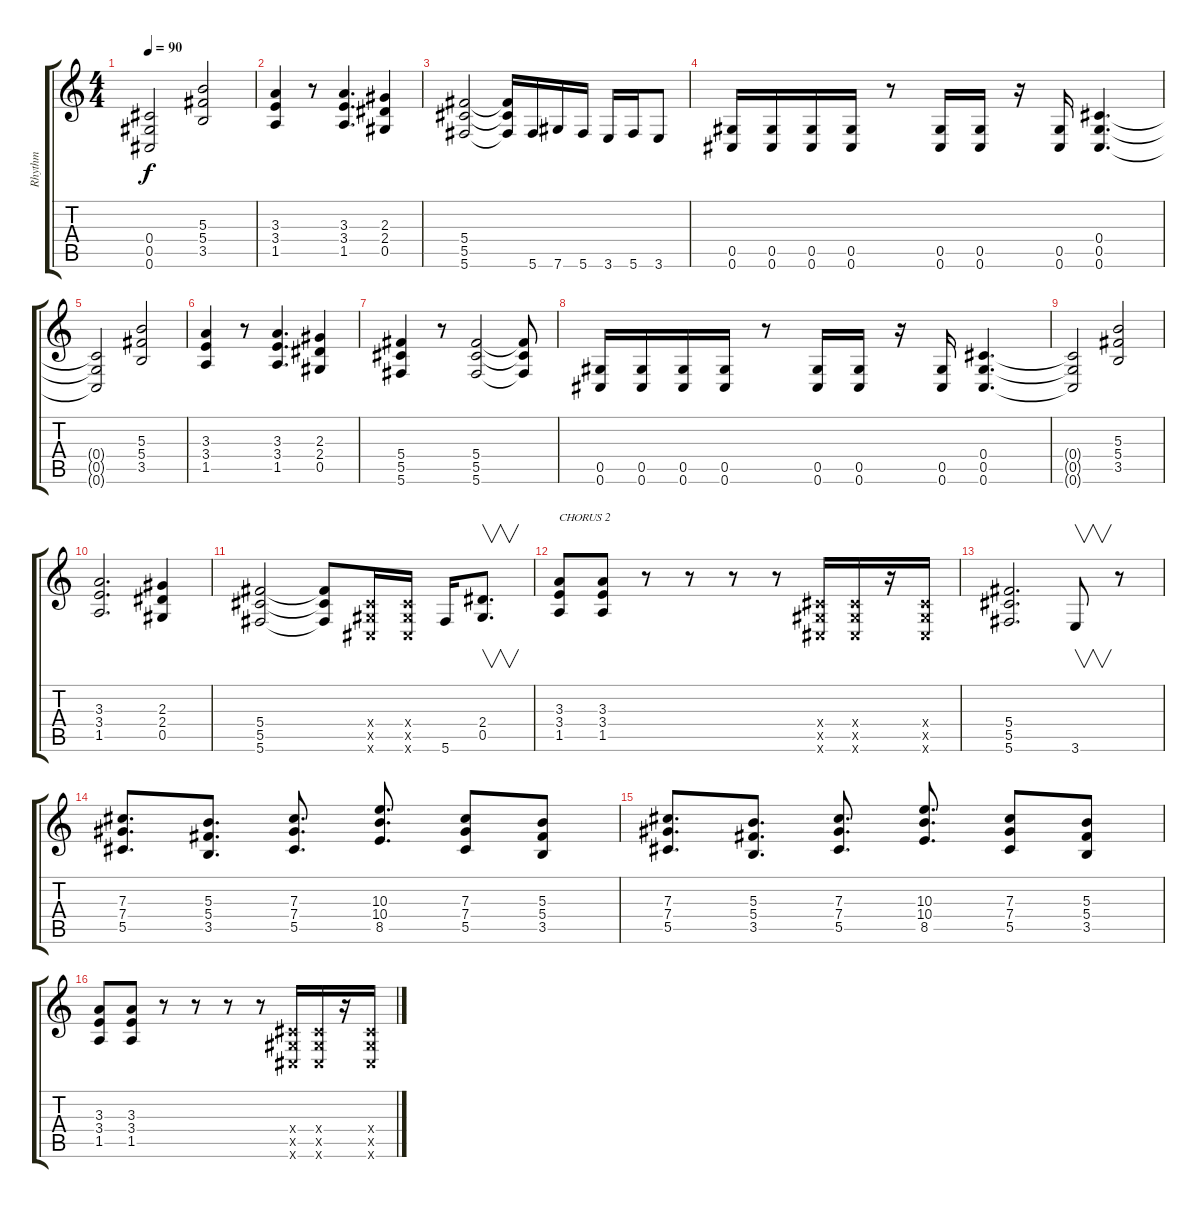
\track ("Rhythm" "Rhythm") {instrument overdrivenguitar}
\staff {score tabs}
\tuning (Eb4 Bb3 Gb3 Db3 Ab2 Db2) {hide}
\ts (4 4)
\tempo 90
\clef g2
\ks c
(0.4{t} 0.5{t} 0.6{t}).2{dy f} (5.3 5.4 3.5).2 |
(3.3 3.4 1.5).4 r.8 (3.3 3.4 1.5).4{d} (2.3 2.4 0.5).4 |
(5.4 5.5 5.6).2 (5.4{t} 5.5{t} 5.6{t}).16 5.6.16 7.6.16 5.6.16 3.6.16 5.6.16 3.6.8 |
(0.5 0.6).16 (0.5 0.6).16 (0.5 0.6).16 (0.5 0.6).16 r.8 (0.5 0.6).16 (0.5 0.6).16 r.16 (0.5 0.6).16 (0.4 0.5 0.6).4{d} |
(0.4{t} 0.5{t} 0.6{t}).2 (5.3 5.4 3.5).2 |
(3.3 3.4 1.5).4 r.8 (3.3 3.4 1.5).4{d} (2.3 2.4 0.5).4 |
(5.4 5.5 5.6).4 r.8 (5.4 5.5 5.6).2 (5.4{t} 5.5{t} 5.6{t}).8 |
(0.5 0.6).16 (0.5 0.6).16 (0.5 0.6).16 (0.5 0.6).16 r.8 (0.5 0.6).16 (0.5 0.6).16 r.16 (0.5 0.6).16 (0.4 0.5 0.6).4{d} |
(0.4{t} 0.5{t} 0.6{t}).2 (5.3 5.4 3.5).2 |
(3.3 3.4 1.5).2{d} (2.3 2.4 0.5).4 |
(5.4 5.5 5.6).2 (5.4{t} 5.5{t} 5.6{t}).8 (0.4{x} 0.5{x} 0.6{x}).16 (0.4{x} 0.5{x} 0.6{x}).16 5.6.16 (2.4 0.5).8{v d} |
(3.3 3.4 1.5).8{txt "CHORUS 2"} (3.3 3.4 1.5).8 r.8 r.8 r.8 r.8 (0.4{x} 0.5{x} 0.6{x}).16 (0.4{x} 0.5{x} 0.6{x}).16 r.16 (0.4{x} 0.5{x} 0.6{x}).16 |
(5.4 5.5 5.6).2{d} 3.6.8{v} r.8 |
(7.3 7.4 5.5).8{d} (5.3 5.4 3.5).8{d} (7.3 7.4 5.5).8{d} (10.3 10.4 8.5).8{d} (7.3 7.4 5.5).8 (5.3 5.4 3.5).8 |
(7.3 7.4 5.5).8{d} (5.3 5.4 3.5).8{d} (7.3 7.4 5.5).8{d} (10.3 10.4 8.5).8{d} (7.3 7.4 5.5).8 (5.3 5.4 3.5).8 |
(3.3 3.4 1.5).8 (3.3 3.4 1.5).8 r.8 r.8 r.8 r.8 (0.4{x} 0.5{x} 0.6{x}).16 (0.4{x} 0.5{x} 0.6{x}).16 r.16 (0.4{x} 0.5{x} 0.6{x}).16
